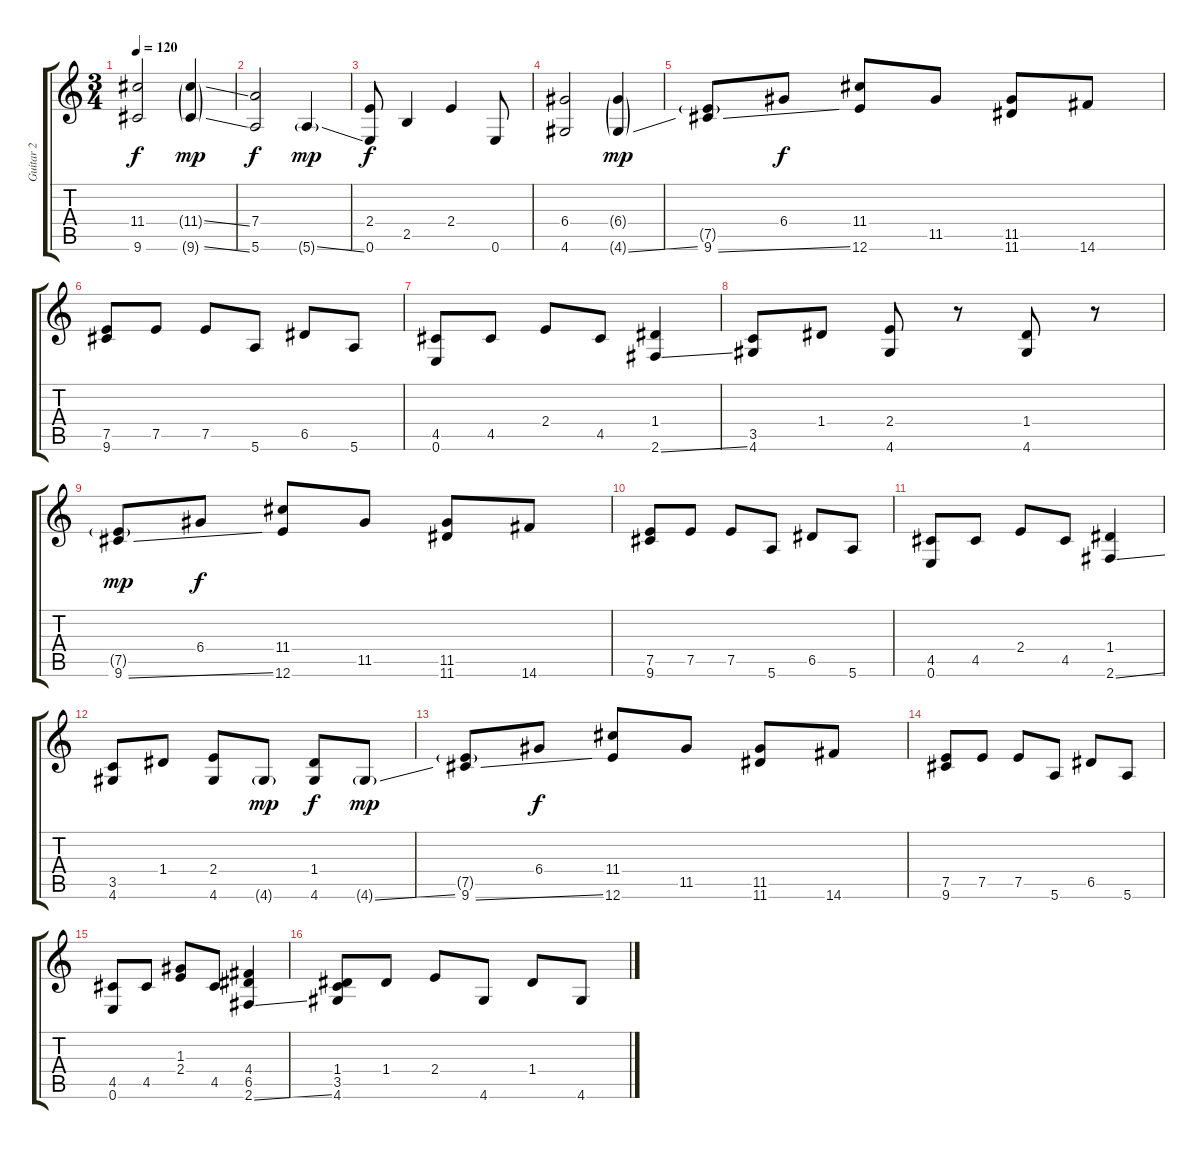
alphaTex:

\track ("Guitar 2" "Guitar 2") {instrument acousticguitarsteel}
\staff {score tabs}
\tuning (E4 B3 G3 D3 A2 E2) {hide}
\ts (3 4)
\tempo 120
\clef g2
\ks c
(11.4 9.6).2{dy f} (11.4{ss g} 9.6{ss g}).4{dy mp} |
(7.4 5.6).2{dy f} 5.6{ss g}.4{dy mp} |
(2.4 0.6).8{dy f} 2.5.4 2.4.4 0.6.8 |
(6.4 4.6).2 (6.4{g} 4.6{ss g}).4{dy mp} |
(7.5{g} 9.6{ss}).8{balance 12} 6.4.8{dy f} (11.4 12.6).8 11.5.8 (11.5 11.6).8 14.6.8 |
(7.5 9.6).8 7.5.8 7.5.8 5.6.8 6.5.8 5.6.8 |
(4.5 0.6).8 4.5.8 2.4.8 4.5.8 (1.4 2.6{ss}).4 |
(3.5 4.6).8 1.4.8 (2.4 4.6).8 r.8 (1.4 4.6).8 r.8 |
(7.5{g} 9.6{ss}).8{dy mp} 6.4.8{dy f} (11.4 12.6).8 11.5.8 (11.5 11.6).8 14.6.8 |
(7.5 9.6).8 7.5.8 7.5.8 5.6.8 6.5.8 5.6.8 |
(4.5 0.6).8 4.5.8 2.4.8 4.5.8 (1.4 2.6{ss}).4 |
(3.5 4.6).8 1.4.8 (2.4 4.6).8 4.6{g}.8{dy mp} (1.4 4.6).8{dy f} 4.6{ss g}.8{dy mp} |
(7.5{g} 9.6{ss}).8 6.4.8{dy f} (11.4 12.6).8 11.5.8 (11.5 11.6).8 14.6.8 |
(7.5 9.6).8 7.5.8 7.5.8 5.6.8 6.5.8 5.6.8 |
(4.5 0.6).8 4.5.8 (1.3 2.4).8 4.5.8 (4.4 6.5 2.6{ss}).4 |
(1.4 3.5 4.6).8 1.4.8 2.4.8 4.6.8 1.4.8 4.6{ss}.8
